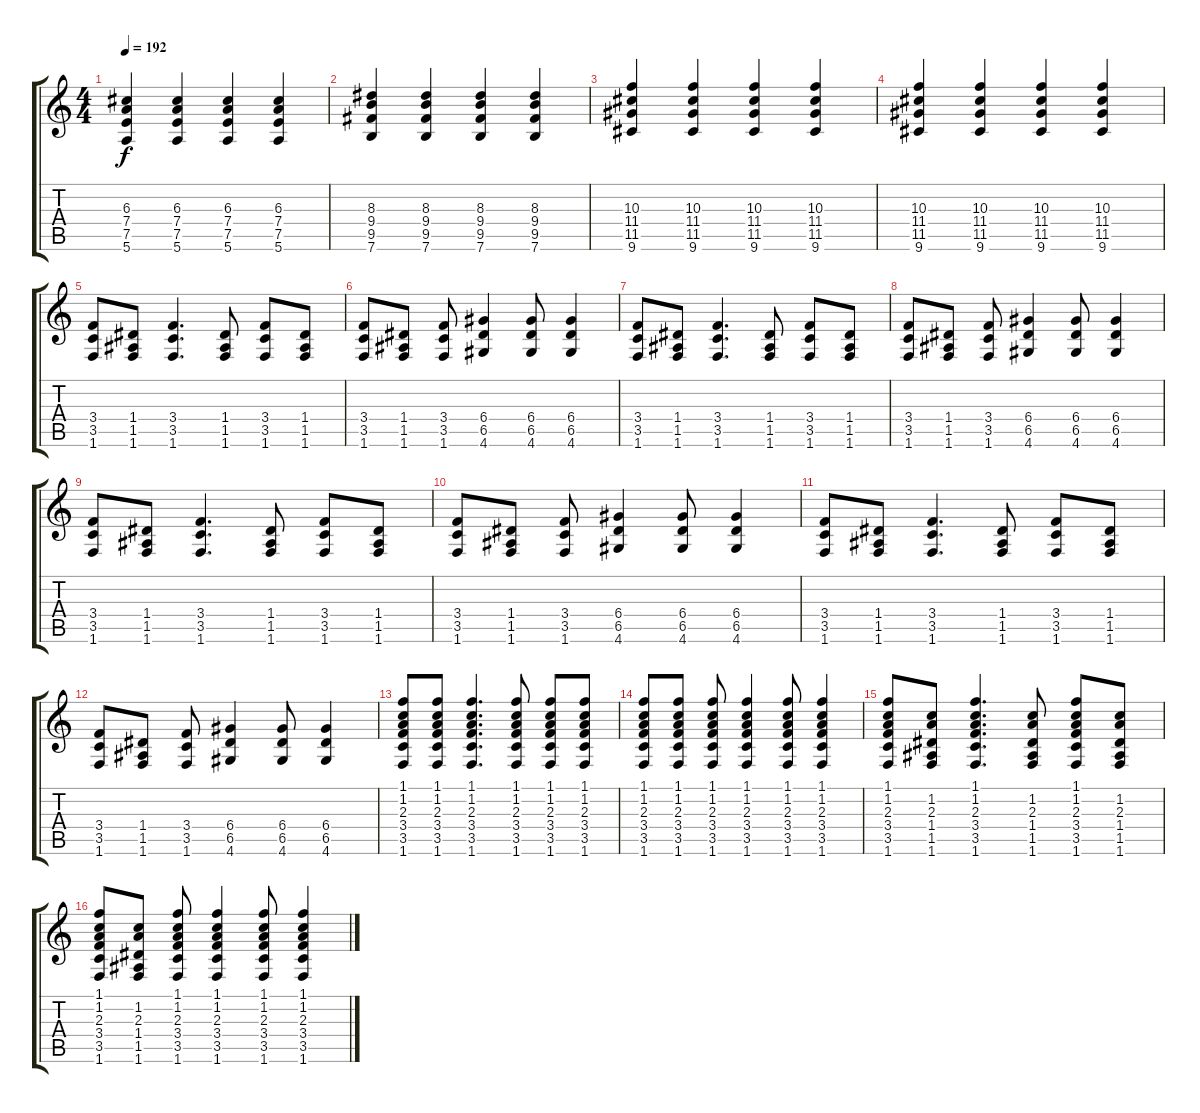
\track "" {instrument acousticguitarsteel}
\staff {score tabs}
\tuning (E4 B3 G3 D3 A2 E2) {hide}
\ts (4 4)
\tempo 192
\clef g2
\ks c
(6.3 7.4 7.5 5.6).4{dy f} (6.3 7.4 7.5 5.6).4 (6.3 7.4 7.5 5.6).4 (6.3 7.4 7.5 5.6).4 |
(8.3 9.4 9.5 7.6).4 (8.3 9.4 9.5 7.6).4 (8.3 9.4 9.5 7.6).4 (8.3 9.4 9.5 7.6).4 |
(10.3 11.4 11.5 9.6).4 (10.3 11.4 11.5 9.6).4 (10.3 11.4 11.5 9.6).4 (10.3 11.4 11.5 9.6).4 |
(10.3 11.4 11.5 9.6).4 (10.3 11.4 11.5 9.6).4 (10.3 11.4 11.5 9.6).4 (10.3 11.4 11.5 9.6).4 |
(3.4 3.5 1.6).8 (1.4 1.5 1.6).8 (3.4 3.5 1.6).4{d} (1.4 1.5 1.6).8 (3.4 3.5 1.6).8 (1.4 1.5 1.6).8 |
(3.4 3.5 1.6).8 (1.4 1.5 1.6).8 (3.4 3.5 1.6).8 (6.4 6.5 4.6).4 (6.4 6.5 4.6).8 (6.4 6.5 4.6).4 |
(3.4 3.5 1.6).8 (1.4 1.5 1.6).8 (3.4 3.5 1.6).4{d} (1.4 1.5 1.6).8 (3.4 3.5 1.6).8 (1.4 1.5 1.6).8 |
(3.4 3.5 1.6).8 (1.4 1.5 1.6).8 (3.4 3.5 1.6).8 (6.4 6.5 4.6).4 (6.4 6.5 4.6).8 (6.4 6.5 4.6).4 |
(3.4 3.5 1.6).8 (1.4 1.5 1.6).8 (3.4 3.5 1.6).4{d} (1.4 1.5 1.6).8 (3.4 3.5 1.6).8 (1.4 1.5 1.6).8 |
(3.4 3.5 1.6).8 (1.4 1.5 1.6).8 (3.4 3.5 1.6).8 (6.4 6.5 4.6).4 (6.4 6.5 4.6).8 (6.4 6.5 4.6).4 |
(3.4 3.5 1.6).8 (1.4 1.5 1.6).8 (3.4 3.5 1.6).4{d} (1.4 1.5 1.6).8 (3.4 3.5 1.6).8 (1.4 1.5 1.6).8 |
(3.4 3.5 1.6).8 (1.4 1.5 1.6).8 (3.4 3.5 1.6).8 (6.4 6.5 4.6).4 (6.4 6.5 4.6).8 (6.4 6.5 4.6).4 |
(1.1 1.2 2.3 3.4 3.5 1.6).8 (1.1 1.2 2.3 3.4 3.5 1.6).8 (1.1 1.2 2.3 3.4 3.5 1.6).4{d} (1.1 1.2 2.3 3.4 3.5 1.6).8 (1.1 1.2 2.3 3.4 3.5 1.6).8 (1.1 1.2 2.3 3.4 3.5 1.6).8 |
(1.1 1.2 2.3 3.4 3.5 1.6).8 (1.1 1.2 2.3 3.4 3.5 1.6).8 (1.1 1.2 2.3 3.4 3.5 1.6).8 (1.1 1.2 2.3 3.4 3.5 1.6).4 (1.1 1.2 2.3 3.4 3.5 1.6).8 (1.1 1.2 2.3 3.4 3.5 1.6).4 |
(1.1 1.2 2.3 3.4 3.5 1.6).8 (1.2 2.3 1.4 1.5 1.6).8 (1.1 1.2 2.3 3.4 3.5 1.6).4{d} (1.2 2.3 1.4 1.5 1.6).8 (1.1 1.2 2.3 3.4 3.5 1.6).8 (1.2 2.3 1.4 1.5 1.6).8 |
(1.1 1.2 2.3 3.4 3.5 1.6).8 (1.2 2.3 1.4 1.5 1.6).8 (1.1 1.2 2.3 3.4 3.5 1.6).8 (1.1 1.2 2.3 3.4 3.5 1.6).4 (1.1 1.2 2.3 3.4 3.5 1.6).8 (1.1 1.2 2.3 3.4 3.5 1.6).4
